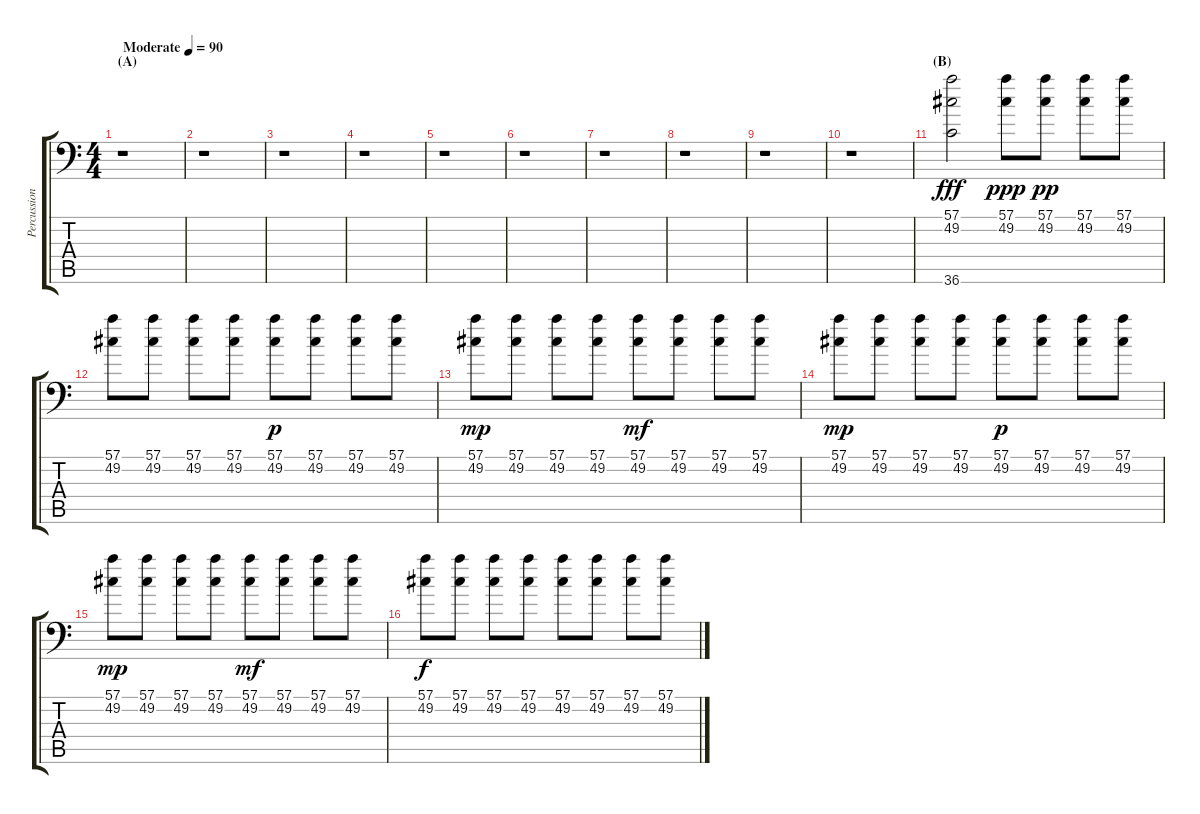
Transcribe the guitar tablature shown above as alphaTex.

\track ("Percussion" "Percussion") {instrument acousticgrandpiano}
\staff {score tabs}
\tuning (C-1 C-1 C-1 C-1 C-1 C-1) {hide}
\ts (4 4)
\section ("" "(A)")
\tempo (90 "Moderate")
\clef f4
\ks c
r.1{dy fff instrument acousticgrandpiano} |
r.1 |
r.1 |
r.1 |
r.1 |
r.1 |
r.1 |
r.1 |
r.1 |
r.1 |
\section ("" "(B)")
(57.1 49.2 36.6).2 (57.1 49.2).8{dy ppp} (57.1 49.2).8{dy pp} (57.1 49.2).8 (57.1 49.2).8 |
(57.1 49.2).8 (57.1 49.2).8 (57.1 49.2).8 (57.1 49.2).8 (57.1 49.2).8{dy p} (57.1 49.2).8 (57.1 49.2).8 (57.1 49.2).8 |
(57.1 49.2).8{dy mp} (57.1 49.2).8 (57.1 49.2).8 (57.1 49.2).8 (57.1 49.2).8{dy mf} (57.1 49.2).8 (57.1 49.2).8 (57.1 49.2).8 |
(57.1 49.2).8{dy mp} (57.1 49.2).8 (57.1 49.2).8 (57.1 49.2).8 (57.1 49.2).8{dy p} (57.1 49.2).8 (57.1 49.2).8 (57.1 49.2).8 |
(57.1 49.2).8{dy mp} (57.1 49.2).8 (57.1 49.2).8 (57.1 49.2).8 (57.1 49.2).8{dy mf} (57.1 49.2).8 (57.1 49.2).8 (57.1 49.2).8 |
(57.1 49.2).8{dy f} (57.1 49.2).8 (57.1 49.2).8 (57.1 49.2).8 (57.1 49.2).8 (57.1 49.2).8 (57.1 49.2).8 (57.1 49.2).8
